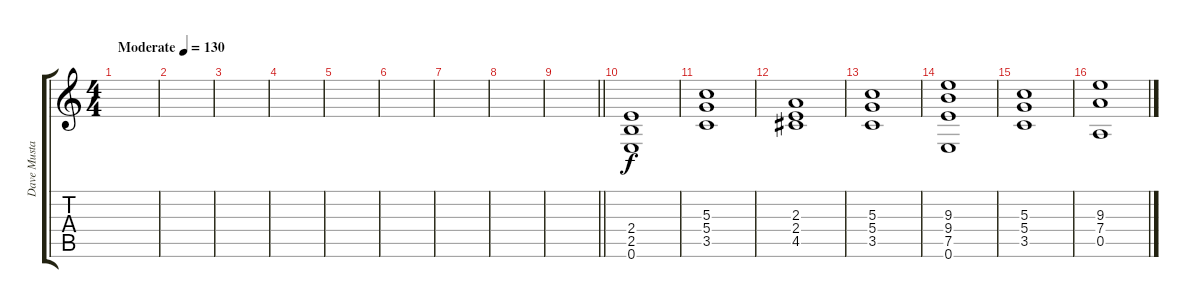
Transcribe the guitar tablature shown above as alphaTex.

\track ("Dave Mustaine Rythm" "Dave Musta") {instrument distortionguitar}
\staff {score tabs}
\tuning (E4 B3 G3 D3 A2 E2) {hide}
\ts (4 4)
\tempo (130 "Moderate")
\clef g2
\ks c
|
|
|
|
|
|
|
|
\barLineRight lightlight
|
(2.4 2.5 0.6).1 |
(5.3 5.4 3.5).1 |
(2.3 2.4 4.5).1 |
(5.3 5.4 3.5).1 |
(9.3 9.4 7.5 0.6).1 |
(5.3 5.4 3.5).1 |
(9.3 7.4 0.5).1
